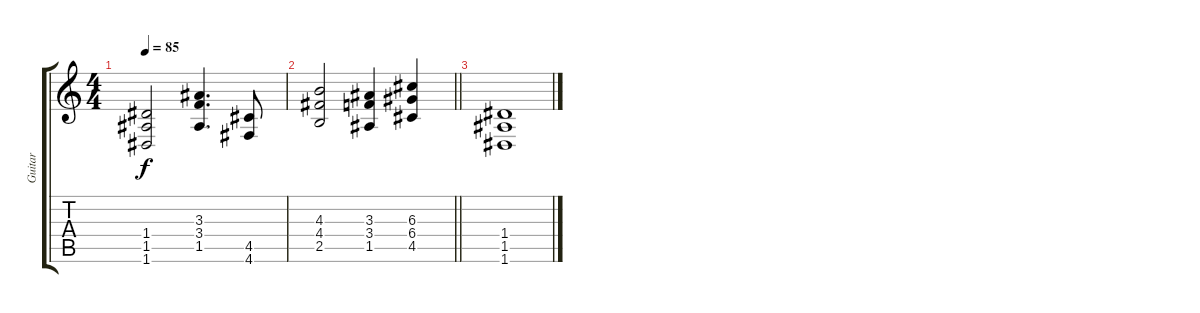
\track ("Guitar" "Guitar") {instrument overdrivenguitar}
\staff {score tabs}
\tuning (E4 B3 G3 D3 A2 D2) {hide}
\ts (4 4)
\tempo 85
\clef g2
\ks c
(1.4 1.5 1.6).2{dy f} (3.3 3.4 1.5).4{d} (4.5 4.6).8 |
\barLineRight lightlight
(4.3 4.4 2.5).2 (3.3 3.4 1.5).4 (6.3 6.4 4.5).4 |
(1.4 1.5 1.6).1
